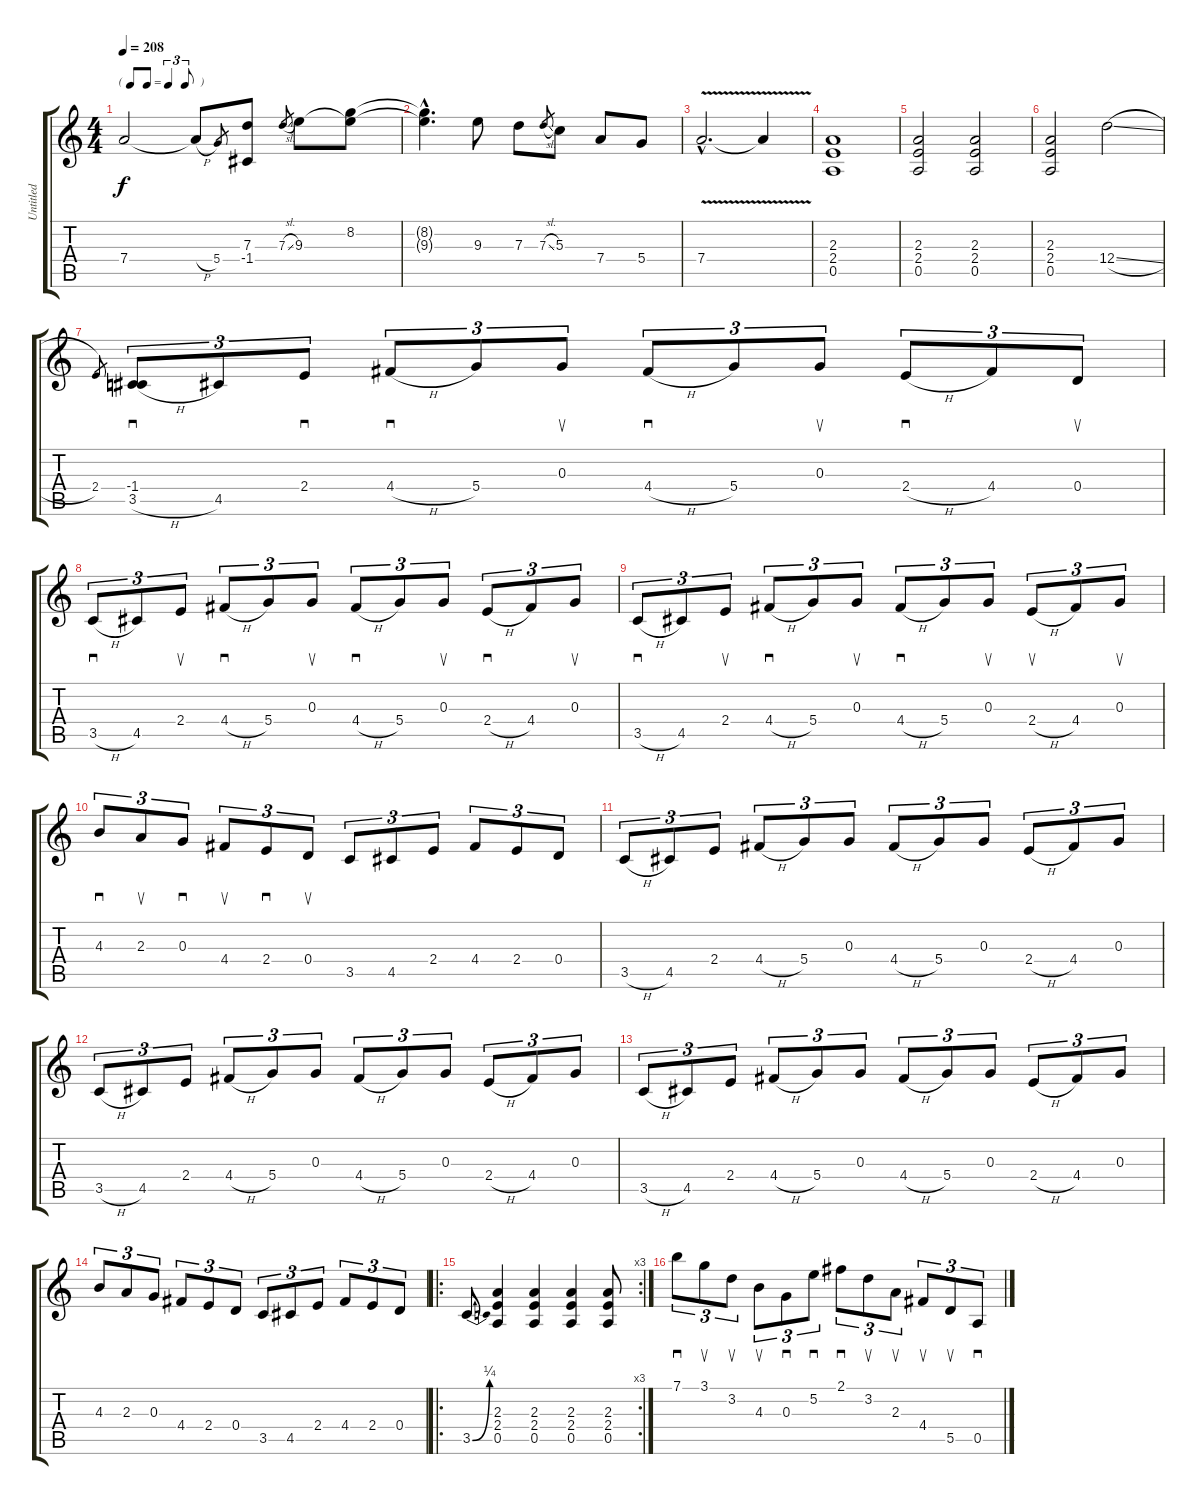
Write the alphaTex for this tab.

\track ("Untitled" "Untitled") {instrument overdrivenguitar}
\staff {score tabs}
\tuning (E4 B3 G3 D3 A2 E2) {hide}
\ts (4 4)
\tf triplet8th
\tempo 208
\clef g2
\ks c
7.4{t}.2{dy f} 7.4{h t}.8 5.4.8{gr} (7.3 -1.4).8 7.3{sl}.8{gr} 9.3.8 (8.2 9.3{t}).8 |
(8.2{hac t} 9.3{hac t}).4{d} 9.3.8 7.3.8 7.3{sl}.8{gr} 5.3.8 7.4.8 5.4.8 |
7.4{v hac}.2{d} 7.4{v t}.4 |
(2.3 2.4 0.5).1 |
(2.3 2.4 0.5).2 (2.3 2.4 0.5).2 |
(2.3 2.4 0.5).2 12.4{sl}.2 |
2.4.8{gr} (-1.4 3.5{h}).8{sd tu (3 2)} 4.5.8{tu (3 2)} 2.4.8{sd tu (3 2)} 4.4{h}.8{sd tu (3 2)} 5.4.8{tu (3 2)} 0.3.8{su tu (3 2)} 4.4{h}.8{sd tu (3 2)} 5.4.8{tu (3 2)} 0.3.8{su tu (3 2)} 2.4{h}.8{sd tu (3 2)} 4.4.8{tu (3 2)} 0.4.8{su tu (3 2)} |
3.5{h}.8{sd tu (3 2)} 4.5.8{tu (3 2)} 2.4.8{su tu (3 2)} 4.4{h}.8{sd tu (3 2)} 5.4.8{tu (3 2)} 0.3.8{su tu (3 2)} 4.4{h}.8{sd tu (3 2)} 5.4.8{tu (3 2)} 0.3.8{su tu (3 2)} 2.4{h}.8{sd tu (3 2)} 4.4.8{tu (3 2)} 0.3.8{su tu (3 2)} |
3.5{h}.8{sd tu (3 2)} 4.5.8{tu (3 2)} 2.4.8{su tu (3 2)} 4.4{h}.8{sd tu (3 2)} 5.4.8{tu (3 2)} 0.3.8{su tu (3 2)} 4.4{h}.8{sd tu (3 2)} 5.4.8{tu (3 2)} 0.3.8{su tu (3 2)} 2.4{h}.8{su tu (3 2)} 4.4.8{tu (3 2)} 0.3.8{su tu (3 2)} |
4.3.8{sd tu (3 2)} 2.3.8{su tu (3 2)} 0.3.8{sd tu (3 2)} 4.4.8{su tu (3 2)} 2.4.8{sd tu (3 2)} 0.4.8{su tu (3 2)} 3.5.8{tu (3 2)} 4.5.8{tu (3 2)} 2.4.8{tu (3 2)} 4.4.8{tu (3 2)} 2.4.8{tu (3 2)} 0.4.8{tu (3 2)} |
3.5{h}.8{tu (3 2)} 4.5.8{tu (3 2)} 2.4.8{tu (3 2)} 4.4{h}.8{tu (3 2)} 5.4.8{tu (3 2)} 0.3.8{tu (3 2)} 4.4{h}.8{tu (3 2)} 5.4.8{tu (3 2)} 0.3.8{tu (3 2)} 2.4{h}.8{tu (3 2)} 4.4.8{tu (3 2)} 0.3.8{tu (3 2)} |
3.5{h}.8{tu (3 2)} 4.5.8{tu (3 2)} 2.4.8{tu (3 2)} 4.4{h}.8{tu (3 2)} 5.4.8{tu (3 2)} 0.3.8{tu (3 2)} 4.4{h}.8{tu (3 2)} 5.4.8{tu (3 2)} 0.3.8{tu (3 2)} 2.4{h}.8{tu (3 2)} 4.4.8{tu (3 2)} 0.3.8{tu (3 2)} |
3.5{h}.8{tu (3 2)} 4.5.8{tu (3 2)} 2.4.8{tu (3 2)} 4.4{h}.8{tu (3 2)} 5.4.8{tu (3 2)} 0.3.8{tu (3 2)} 4.4{h}.8{tu (3 2)} 5.4.8{tu (3 2)} 0.3.8{tu (3 2)} 2.4{h}.8{tu (3 2)} 4.4.8{tu (3 2)} 0.3.8{tu (3 2)} |
4.3.8{tu (3 2)} 2.3.8{tu (3 2)} 0.3.8{tu (3 2)} 4.4.8{tu (3 2)} 2.4.8{tu (3 2)} 0.4.8{tu (3 2)} 3.5.8{tu (3 2)} 4.5.8{tu (3 2)} 2.4.8{tu (3 2)} 4.4.8{tu (3 2)} 2.4.8{tu (3 2)} 0.4.8{tu (3 2)} |
\ro
\rc 3
3.5{be (bend 0 0 60 1)}.8 (2.3 2.4 0.5).4 (2.3 2.4 0.5).4 (2.3 2.4 0.5).4 (2.3 2.4 0.5).8 |
7.1.8{sd tu (3 2)} 3.1.8{su tu (3 2)} 3.2.8{su tu (3 2)} 4.3.8{su tu (3 2)} 0.3.8{sd tu (3 2)} 5.2.8{sd tu (3 2)} 2.1.8{sd tu (3 2)} 3.2.8{su tu (3 2)} 2.3.8{su tu (3 2)} 4.4.8{su tu (3 2)} 5.5.8{su tu (3 2)} 0.5.8{sd tu (3 2)}
